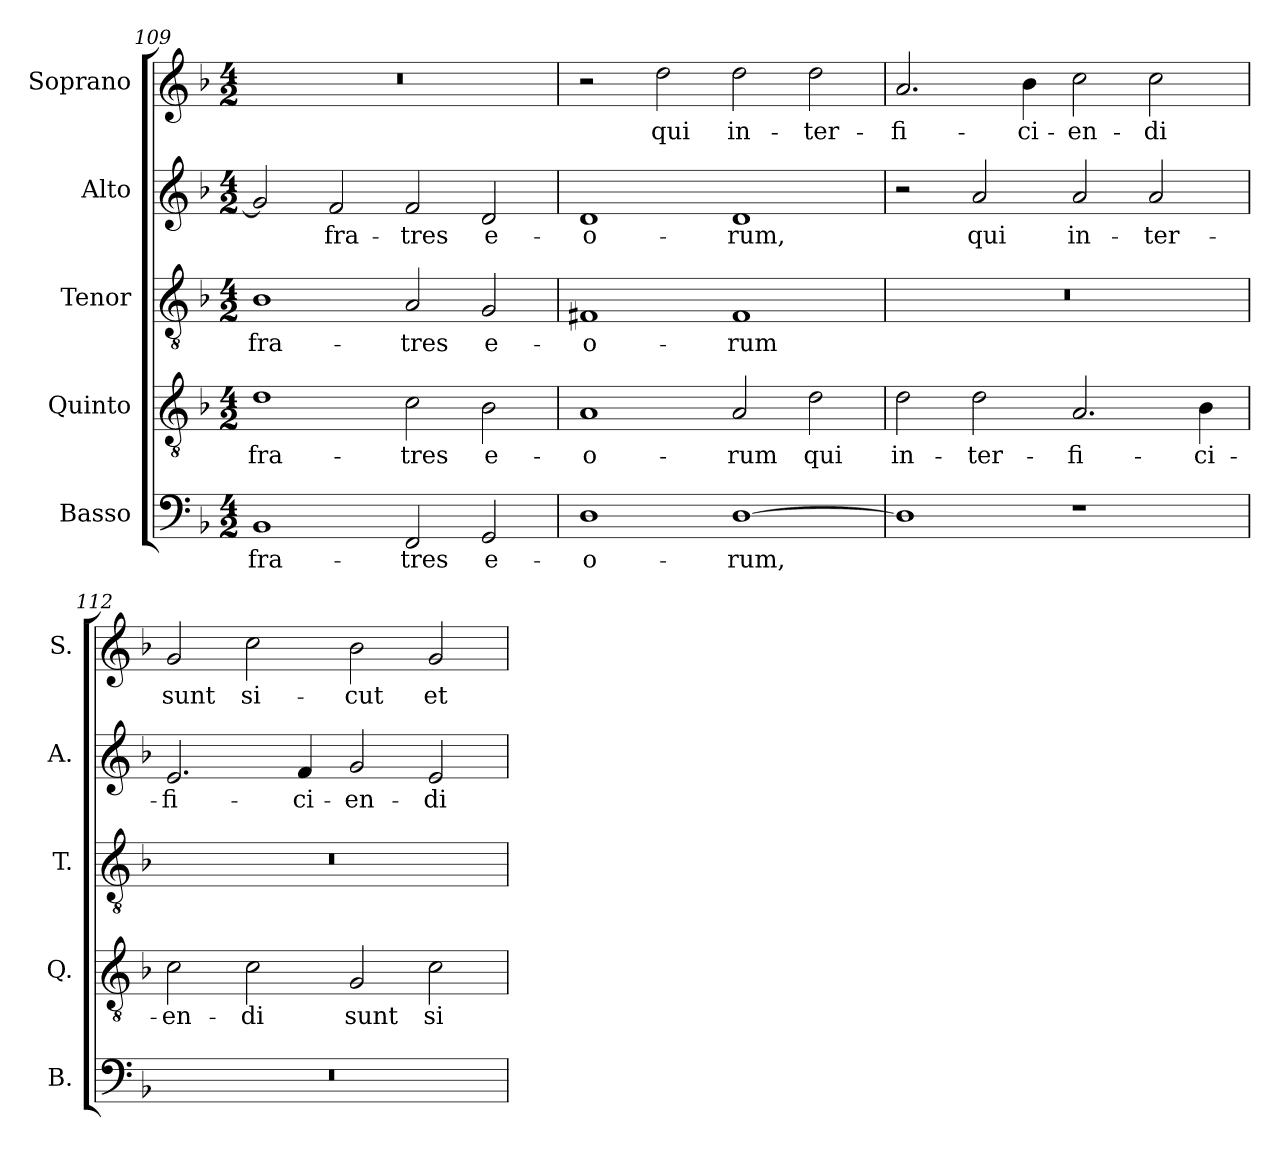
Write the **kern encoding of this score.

**kern	**text	**kern	**text	**kern	**text	**kern	**text	**kern	**text
*part5	*part5	*part4	*part4	*part3	*part3	*part2	*part2	*part1	*part1
*staff5	*staff5	*staff4	*staff4	*staff3	*staff3	*staff2	*staff2	*staff1	*staff1
*I"Basso	*	*I"Quinto	*	*I"Tenor	*	*I"Alto	*	*I"Soprano	*
*I'B.	*	*I'Q.	*	*I'T.	*	*I'A.	*	*I'S.	*
!!LO:LB:g=z
*clefF4	*	*clefGv2	*	*clefGv2	*	*clefG2	*	*clefG2	*
*	*	*ITrd7c12	*	*ITrd7c12	*	*	*	*	*
*k[b-]	*	*k[b-]	*	*k[b-]	*	*k[b-]	*	*k[b-]	*
*F:	*	*F:	*	*F:	*	*F:	*	*F:	*
*M4/2	*	*M4/2	*	*M4/2	*	*M4/2	*	*M4/2	*
=109	=109	=109	=109	=109	=109	=109	=109	=109	=109
!	!LO:LY:b:color=#000000	!	!	!	!	!	!	!	!
!	!	!	!LO:LY:b:color=#000000	!	!	!	!	!	!
!	!	!	!	!	!LO:LY:b:color=#000000	!	!	!LO:N:vis=1	!
1BB-i	fra-	1Di	fra-	1BB-i	fra-	2gi/]	.	0r	.
!	!	!	!	!	!	!	!LO:LY:b:color=#000000	!	!
.	.	.	.	.	.	2fi/	fra-	.	.
!	!LO:LY:b:color=#000000	!	!	!	!	!	!	!	!
!	!	!	!LO:LY:b:color=#000000	!	!	!	!	!	!
!	!	!	!	!	!LO:LY:b:color=#000000	!	!	!	!
!	!	!	!	!	!	!	!LO:LY:b:color=#000000	!	!
2FFi/	-tres	2Ci\	-tres	2AAi/	-tres	2fi/	-tres	.	.
!	!LO:LY:b:color=#000000	!	!	!	!	!	!	!	!
!	!	!	!LO:LY:b:color=#000000	!	!	!	!	!	!
!	!	!	!	!	!LO:LY:b:color=#000000	!	!	!	!
!	!	!	!	!	!	!	!LO:LY:b:color=#000000	!	!
2GGi/	e-	2BB-i\	e-	2GGi/	e-	2di/	e-	.	.
=110	=110	=110	=110	=110	=110	=110	=110	=110	=110
!	!LO:LY:b:color=#000000	!	!	!	!	!	!	!	!
!	!	!	!LO:LY:b:color=#000000	!	!	!	!	!	!
!	!	!	!	!	!LO:LY:b:color=#000000	!	!	!	!
!	!	!	!	!	!	!	!LO:LY:b:color=#000000	!	!
1Di	-o-	1AAi	-o-	1FF#Xi	-o-	1di	-o-	2r	.
!	!	!	!	!	!	!	!	!	!LO:LY:b:color=#000000
.	.	.	.	.	.	.	.	2ddi\	qui
!	!LO:LY:b:color=#000000	!	!	!	!	!	!	!	!
!	!	!	!LO:LY:b:color=#000000	!	!	!	!	!	!
!	!	!	!	!	!LO:LY:b:color=#000000	!	!	!	!
!	!	!	!	!	!	!	!LO:LY:b:color=#000000	!	!
!	!	!	!	!	!	!	!	!	!LO:LY:b:color=#000000
[1Di	-rum,	2AAi/	-rum	1FF#i	-rum	1di	-rum,	2ddi\	in-
!	!	!	!LO:LY:b:color=#000000	!	!	!	!	!	!
!	!	!	!	!	!	!	!	!	!LO:LY:b:color=#000000
.	.	2Di\	qui	.	.	.	.	2ddi\	-ter-
=111	=111	=111	=111	=111	=111	=111	=111	=111	=111
!	!	!	!LO:LY:b:color=#000000	!LO:N:vis=1	!	!	!	!	!
!	!	!	!	!	!	!	!	!	!LO:LY:b:color=#000000
1Di]	.	2Di\	in-	0r	.	2r	.	2.ai/	-fi-
!	!	!	!LO:LY:b:color=#000000	!	!	!	!	!	!
!	!	!	!	!	!	!	!LO:LY:b:color=#000000	!	!
.	.	2Di\	-ter-	.	.	2ai/	qui	.	.
!	!	!	!	!	!	!	!	!	!LO:LY:b:color=#000000
.	.	.	.	.	.	.	.	4b-i\	-ci-
!	!	!	!LO:LY:b:color=#000000	!	!	!	!	!	!
!	!	!	!	!	!	!	!LO:LY:b:color=#000000	!	!
!	!	!	!	!	!	!	!	!	!LO:LY:b:color=#000000
1r	.	2.AAi/	-fi-	.	.	2ai/	in-	2cci\	-en-
!	!	!	!	!	!	!	!LO:LY:b:color=#000000	!	!
!	!	!	!	!	!	!	!	!	!LO:LY:b:color=#000000
.	.	.	.	.	.	2ai/	-ter-	2cci\	-di
!	!	!	!LO:LY:b:color=#000000	!	!	!	!	!	!
.	.	4BB-i\	-ci-	.	.	.	.	.	.
=112	=112	=112	=112	=112	=112	=112	=112	=112	=112
!LO:N:vis=1	!	!	!	!	!	!	!	!	!
!	!	!	!LO:LY:b:color=#000000	!LO:N:vis=1	!	!	!	!	!
!	!	!	!	!	!	!	!LO:LY:b:color=#000000	!	!
!	!	!	!	!	!	!	!	!	!LO:LY:b:color=#000000
0r	.	2Ci\	-en-	0r	.	2.ei/	-fi-	2gi/	sunt
!	!	!	!LO:LY:b:color=#000000	!	!	!	!	!	!
!	!	!	!	!	!	!	!	!	!LO:LY:b:color=#000000
.	.	2Ci\	-di	.	.	.	.	2cci\	si-
!	!	!	!	!	!	!	!LO:LY:b:color=#000000	!	!
.	.	.	.	.	.	4fi/	-ci-	.	.
!	!	!	!LO:LY:b:color=#000000	!	!	!	!	!	!
!	!	!	!	!	!	!	!LO:LY:b:color=#000000	!	!
!	!	!	!	!	!	!	!	!	!LO:LY:b:color=#000000
.	.	2GGi/	sunt	.	.	2gi/	-en-	2b-i\	-cut
!	!	!	!LO:LY:b:color=#000000	!	!	!	!	!	!
!	!	!	!	!	!	!	!LO:LY:b:color=#000000	!	!
!	!	!	!	!	!	!	!	!	!LO:LY:b:color=#000000
.	.	2Ci\	si-	.	.	2ei/	-di	2gi/	et
=	=	=	=	=	=	=	=	=	=
*-	*-	*-	*-	*-	*-	*-	*-	*-	*-
